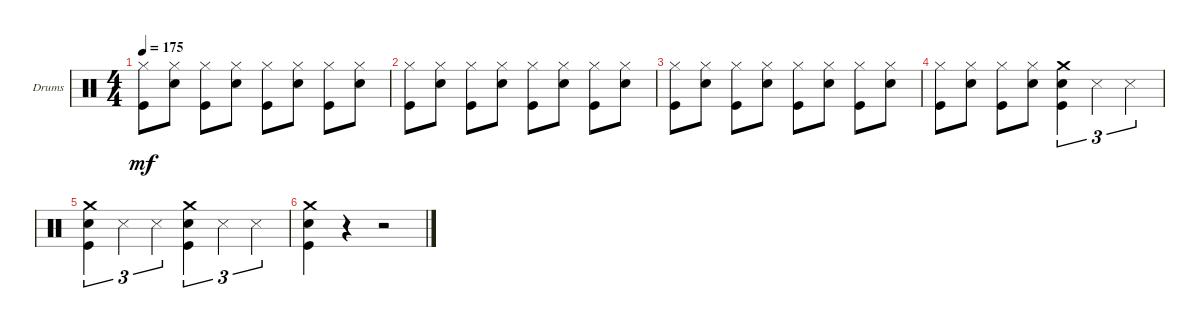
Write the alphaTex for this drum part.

\bracketExtendMode groupsimilarinstruments
\firstSystemTrackNameOrientation horizontal
\otherSystemsTrackNameOrientation horizontal
\track ("Drums" "Drums") {instrument percussion}
\staff {score}
\articulation defaults
\ts (4 4)
\tempo 175
\clef neutral
\ks c
("Kick (hit)" "Hi-Hat (closed)").8{dy mf} ("Snare (hit) 2" "Hi-Hat (closed)").8 ("Kick (hit)" "Hi-Hat (closed)").8 ("Snare (hit) 2" "Hi-Hat (closed)").8 ("Kick (hit)" "Hi-Hat (closed)").8 ("Snare (hit) 2" "Hi-Hat (closed)").8 ("Kick (hit)" "Hi-Hat (closed)").8 ("Snare (hit) 2" "Hi-Hat (closed)").8 |
("Kick (hit)" "Hi-Hat (closed)").8 ("Snare (hit) 2" "Hi-Hat (closed)").8 ("Kick (hit)" "Hi-Hat (closed)").8 ("Snare (hit) 2" "Hi-Hat (closed)").8 ("Kick (hit)" "Hi-Hat (closed)").8 ("Snare (hit) 2" "Hi-Hat (closed)").8 ("Kick (hit)" "Hi-Hat (closed)").8 ("Snare (hit) 2" "Hi-Hat (closed)").8 |
("Kick (hit)" "Hi-Hat (closed)").8 ("Snare (hit) 2" "Hi-Hat (closed)").8 ("Kick (hit)" "Hi-Hat (closed)").8 ("Snare (hit) 2" "Hi-Hat (closed)").8 ("Kick (hit)" "Hi-Hat (closed)").8 ("Snare (hit) 2" "Hi-Hat (closed)").8 ("Kick (hit)" "Hi-Hat (closed)").8 ("Snare (hit) 2" "Hi-Hat (closed)").8 |
("Kick (hit)" "Hi-Hat (closed)").8 ("Snare (hit) 2" "Hi-Hat (closed)").8 ("Kick (hit)" "Hi-Hat (closed)").8 ("Snare (hit) 2" "Hi-Hat (closed)").8 ("Kick (hit)" "Snare (hit) 2" "Crash medium (hit)").4{tu (3 2)} "Snare (side stick) 3".4{tu (3 2)} "Snare (side stick) 3".4{tu (3 2)} |
("Kick (hit)" "Snare (hit) 2" "Crash medium (hit)").4{tu (3 2)} "Snare (side stick) 3".4{tu (3 2)} "Snare (side stick) 3".4{tu (3 2)} ("Kick (hit)" "Snare (hit) 2" "Crash medium (hit)").4{tu (3 2)} "Snare (side stick) 3".4{tu (3 2)} "Snare (side stick) 3".4{tu (3 2)} |
("Kick (hit)" "Snare (hit) 2" "Crash medium (hit)").4 r.4 r.2
